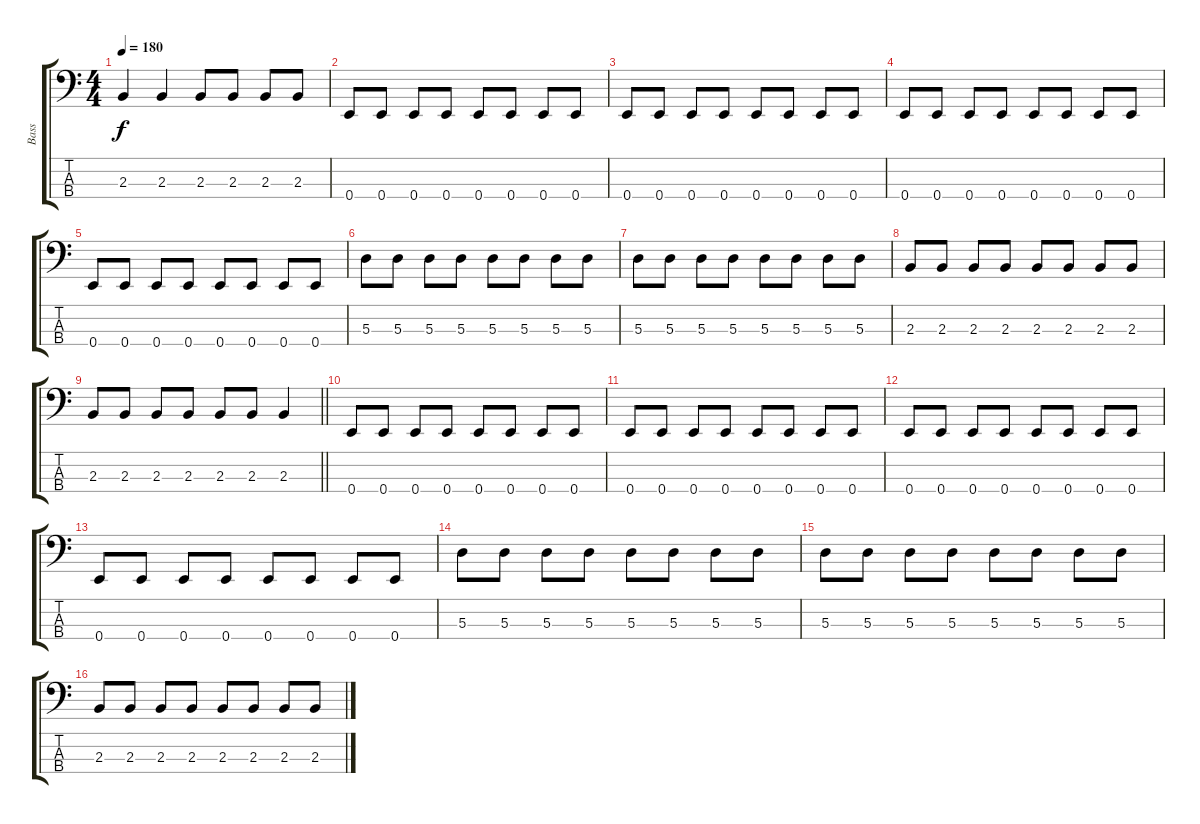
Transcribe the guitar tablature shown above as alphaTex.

\track ("Bass" "Bass") {instrument electricbassfinger}
\staff {score tabs}
\tuning (G2 D2 A1 E1) {hide}
\ts (4 4)
\tempo 180
\clef f4
\ks c
2.3.4{dy f} 2.3.4 2.3.8 2.3.8 2.3.8 2.3.8 |
0.4.8 0.4.8 0.4.8 0.4.8 0.4.8 0.4.8 0.4.8 0.4.8 |
0.4.8 0.4.8 0.4.8 0.4.8 0.4.8 0.4.8 0.4.8 0.4.8 |
0.4.8 0.4.8 0.4.8 0.4.8 0.4.8 0.4.8 0.4.8 0.4.8 |
0.4.8 0.4.8 0.4.8 0.4.8 0.4.8 0.4.8 0.4.8 0.4.8 |
5.3.8 5.3.8 5.3.8 5.3.8 5.3.8 5.3.8 5.3.8 5.3.8 |
5.3.8 5.3.8 5.3.8 5.3.8 5.3.8 5.3.8 5.3.8 5.3.8 |
2.3.8 2.3.8 2.3.8 2.3.8 2.3.8 2.3.8 2.3.8 2.3.8 |
\barLineRight lightlight
2.3.8 2.3.8 2.3.8 2.3.8 2.3.8 2.3.8 2.3.4 |
0.4.8 0.4.8 0.4.8 0.4.8 0.4.8 0.4.8 0.4.8 0.4.8 |
0.4.8 0.4.8 0.4.8 0.4.8 0.4.8 0.4.8 0.4.8 0.4.8 |
0.4.8 0.4.8 0.4.8 0.4.8 0.4.8 0.4.8 0.4.8 0.4.8 |
0.4.8 0.4.8 0.4.8 0.4.8 0.4.8 0.4.8 0.4.8 0.4.8 |
5.3.8 5.3.8 5.3.8 5.3.8 5.3.8 5.3.8 5.3.8 5.3.8 |
5.3.8 5.3.8 5.3.8 5.3.8 5.3.8 5.3.8 5.3.8 5.3.8 |
2.3.8 2.3.8 2.3.8 2.3.8 2.3.8 2.3.8 2.3.8 2.3.8
